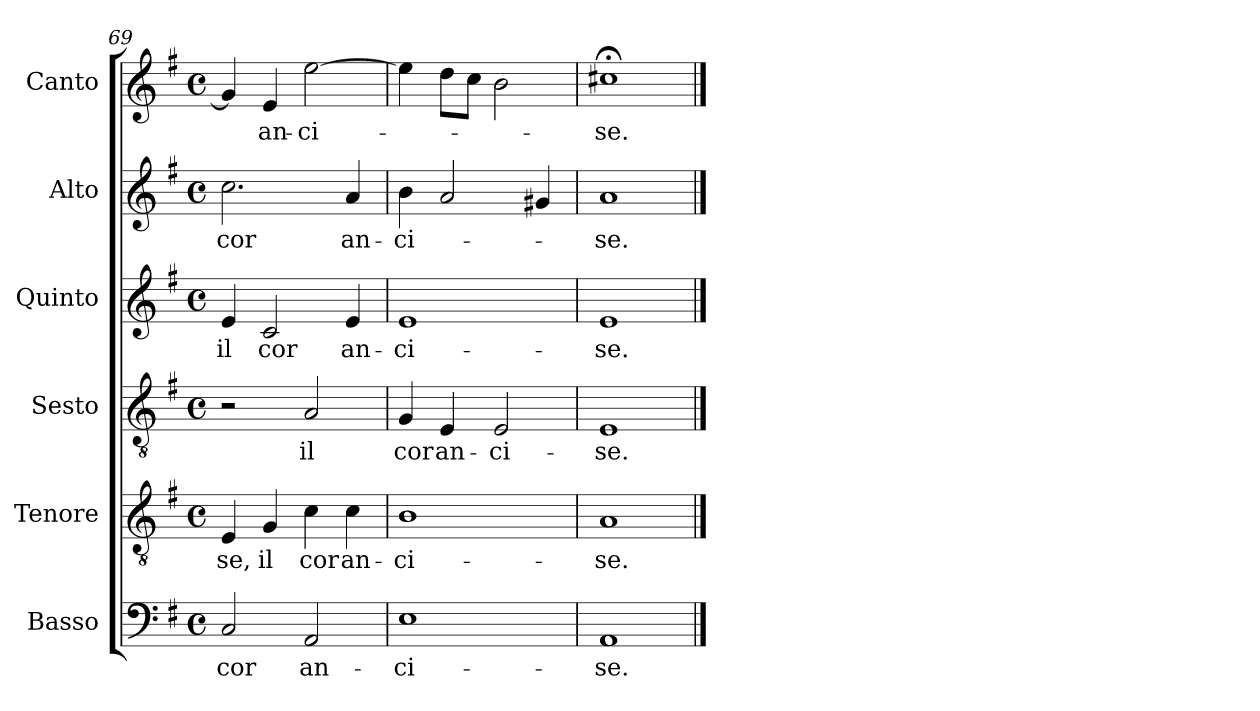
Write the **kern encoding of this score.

**kern	**text	**kern	**text	**kern	**text	**kern	**text	**kern	**text	**kern	**text
*part6	*part6	*part5	*part5	*part4	*part4	*part3	*part3	*part2	*part2	*part1	*part1
*staff6	*staff6	*staff5	*staff5	*staff4	*staff4	*staff3	*staff3	*staff2	*staff2	*staff1	*staff1
*I"Basso	*	*I"Tenore	*	*I"Sesto	*	*I"Quinto	*	*I"Alto	*	*I"Canto	*
*I'B	*	*I'T	*	*	*	*	*	*I'A	*	*I'C	*
*clefF4	*	*clefGv2	*	*clefGv2	*	*clefG2	*	*clefG2	*	*clefG2	*
*k[f#]	*	*k[f#]	*	*k[f#]	*	*k[f#]	*	*k[f#]	*	*k[f#]	*
*G:	*	*G:	*	*G:	*	*G:	*	*G:	*	*G:	*
*M4/4	*	*M4/4	*	*M4/4	*	*M4/4	*	*M4/4	*	*M4/4	*
*met(c)	*	*met(c)	*	*met(c)	*	*met(c)	*	*met(c)	*	*met(c)	*
=69	=69	=69	=69	=69	=69	=69	=69	=69	=69	=69	=69
!	!LO:LY:b	!	!LO:LY:b	!	!	!	!LO:LY:b	!	!LO:LY:b	!	!
2C/	cor	4E/	-se,	2r	.	4e/	il	2.cc\	cor	4g/]	.
!	!	!	!LO:LY:b	!	!	!	!LO:LY:b	!	!	!	!LO:LY:b
.	.	4G/	il	.	.	2c/	cor	.	.	4e/	an-
!	!LO:LY:b	!	!LO:LY:b	!	!LO:LY:b	!	!	!	!	!	!LO:LY:b
2AA/	an-	4c\	cor	2A/	il	.	.	.	.	[2ee\	-ci-
!	!	!	!LO:LY:b	!	!	!	!LO:LY:b	!	!LO:LY:b	!	!
.	.	4c\	an-	.	.	4e/	an-	4a/	an-	.	.
=70	=70	=70	=70	=70	=70	=70	=70	=70	=70	=70	=70
!	!LO:LY:b	!	!LO:LY:b	!	!LO:LY:b	!	!LO:LY:b	!	!LO:LY:b	!	!
1E	-ci-	1B	-ci-	4G/	cor	1e	-ci-	4b\	-ci-	4ee\]	.
!	!	!	!	!	!LO:LY:b	!	!	!	!	!	!
.	.	.	.	4E/	an-	.	.	2a/	.	8dd\L	.
.	.	.	.	.	.	.	.	.	.	8cc\J	.
!	!	!	!	!	!LO:LY:b	!	!	!	!	!	!
.	.	.	.	2E/	-ci-	.	.	.	.	2b\	.
.	.	.	.	.	.	.	.	4g#X/	.	.	.
=71	=71	=71	=71	=71	=71	=71	=71	=71	=71	=71	=71
!	!LO:LY:b	!	!LO:LY:b	!	!LO:LY:b	!	!LO:LY:b	!	!LO:LY:b	!	!LO:LY:b
1AA	-se.	1A	-se.	1E	-se.	1e	-se.	1a	-se.	1cc#X;<	-se.
==	==	==	==	==	==	==	==	==	==	==	==
*-	*-	*-	*-	*-	*-	*-	*-	*-	*-	*-	*-
